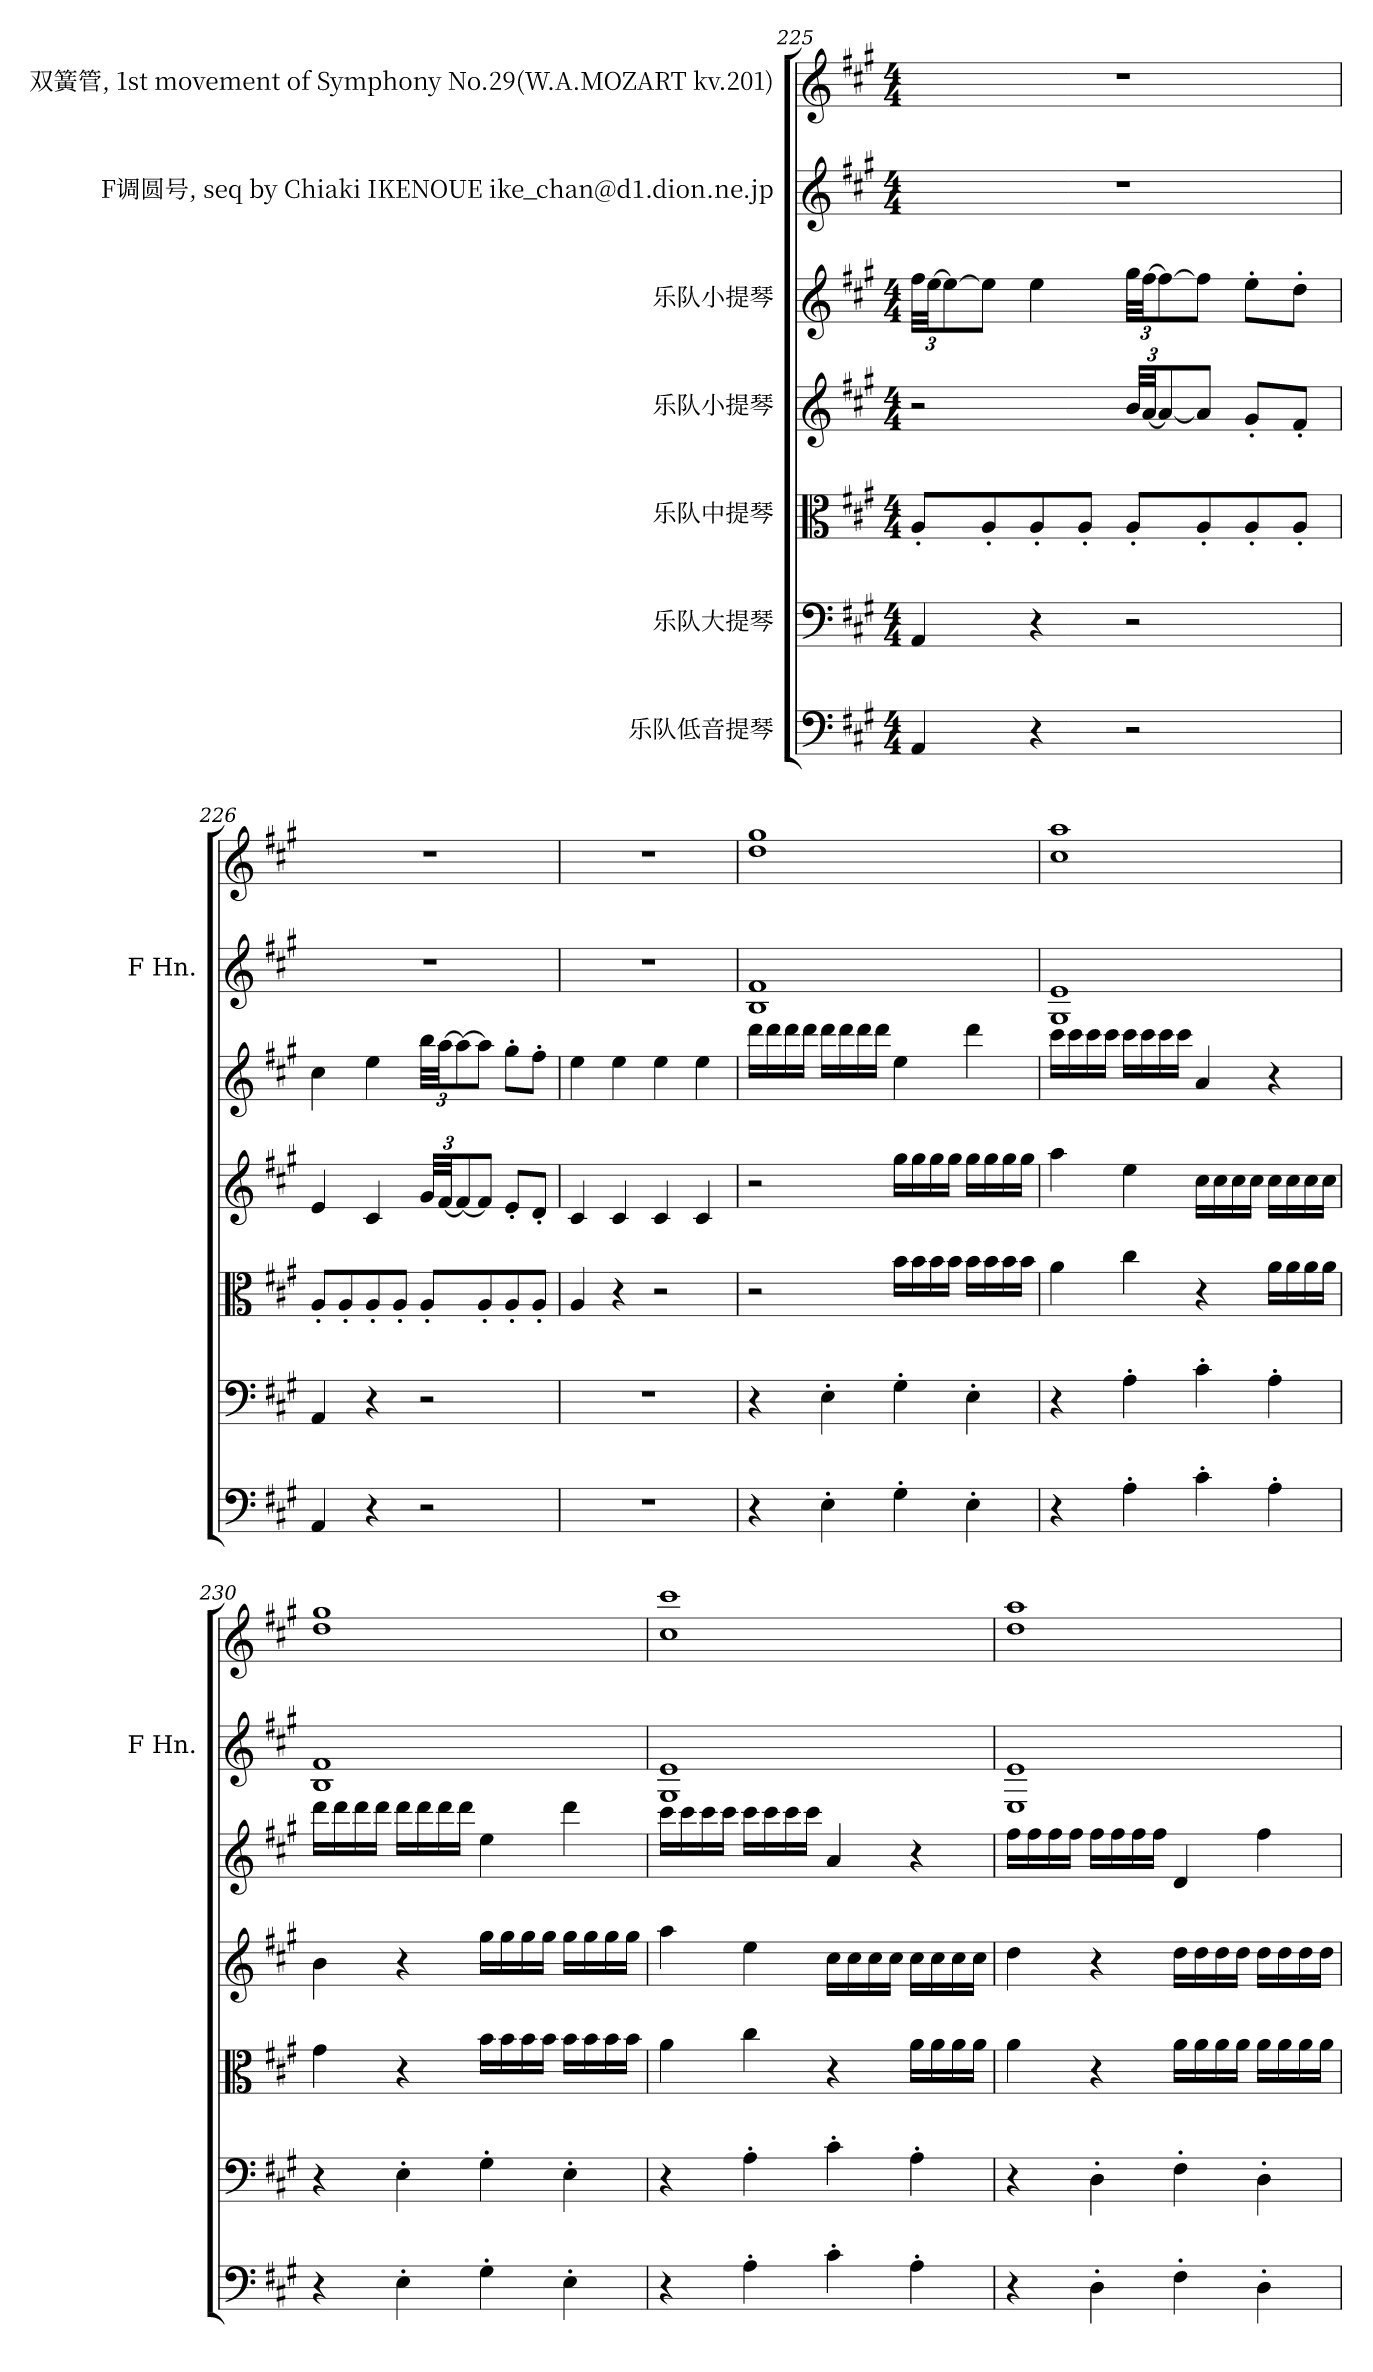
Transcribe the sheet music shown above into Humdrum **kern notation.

**kern	**kern	**kern	**kern	**kern	**kern	**kern
*part7	*part6	*part5	*part4	*part3	*part2	*part1
*staff7	*staff6	*staff5	*staff4	*staff3	*staff2	*staff1
*I"乐队低音提琴	*I"乐队大提琴	*I"乐队中提琴	*I"乐队小提琴	*I"乐队小提琴	*I"F调圆号, seq by Chiaki IKENOUE ike_chan@d1.dion.ne.jp	*I"双簧管, 1st movement of Symphony No.29(W.A.MOZART kv.201)
*	*	*	*	*	*I'F Hn.	*
!!LO:PB:g=z
*clefF4	*clefF4	*clefC3	*clefG2	*clefG2	*clefG2	*clefG2
*ITrd7c12	*	*	*	*	*ITrd4c7	*
*k[f#c#g#]	*k[f#c#g#]	*k[f#c#g#]	*k[f#c#g#]	*k[f#c#g#]	*k[f#c#]	*k[f#c#g#]
*M4/4	*M4/4	*M4/4	*M4/4	*M4/4	*M4/4	*M4/4
*	*	*	*	*Xbrackettup	*	*
=225	=225	=225	=225	=225	=225	=225
4AAA/	4AA/	8A'/L	2r	48ff#\LLL	1r	1r
.	.	.	.	[48ee\JJ	.	.
.	.	.	.	12ee\_	.	.
.	.	8A'/	.	8ee\J]	.	.
4r	4r	8A'/	.	4ee\	.	.
.	.	8A'/J	.	.	.	.
*	*	*	*Xbrackettup	*	*	*
2r	2r	8A'/L	48b/LLL	48gg#\LLL	.	.
.	.	.	[48a/JJ	[48ff#\JJ	.	.
.	.	.	12a/_	12ff#\_	.	.
.	.	8A'/	8a/J]	8ff#\J]	.	.
.	.	8A'/	8g#'/L	8ee'\L	.	.
.	.	8A'/J	8f#'/J	8dd'\J	.	.
=226	=226	=226	=226	=226	=226	=226
4AAA/	4AA/	8A'/L	4e/	4cc#\	1r	1r
.	.	8A'/	.	.	.	.
4r	4r	8A'/	4c#/	4ee\	.	.
.	.	8A'/J	.	.	.	.
2r	2r	8A'/L	48g#/LLL	48bb\LLL	.	.
.	.	.	[48f#/JJ	[48aa\JJ	.	.
.	.	.	12f#/_	12aa\_	.	.
.	.	8A'/	8f#/J]	8aa\J]	.	.
.	.	8A'/	8e'/L	8gg#'\L	.	.
.	.	8A'/J	8d'/J	8ff#'\J	.	.
=227	=227	=227	=227	=227	=227	=227
1r	1r	4A/	4c#/	4ee\	1r	1r
.	.	4r	4c#/	4ee\	.	.
.	.	2r	4c#/	4ee\	.	.
.	.	.	4c#/	4ee\	.	.
!!LO:PB:g=z
=228	=228	=228	=228	=228	=228	=228
*	*	*	*	*	*	*MM160
4r	4r	2r	2r	16ddd\LL	1E 1B	1dd 1gg#
.	.	.	.	16ddd\	.	.
.	.	.	.	16ddd\	.	.
.	.	.	.	16ddd\JJ	.	.
4EE'\	4E'\	.	.	16ddd\LL	.	.
.	.	.	.	16ddd\	.	.
.	.	.	.	16ddd\	.	.
.	.	.	.	16ddd\JJ	.	.
4GG#'\	4G#'\	16b\LL	16gg#\LL	4ee\	.	.
.	.	16b\	16gg#\	.	.	.
.	.	16b\	16gg#\	.	.	.
.	.	16b\JJ	16gg#\JJ	.	.	.
4EE'\	4E'\	16b\LL	16gg#\LL	4ddd\	.	.
.	.	16b\	16gg#\	.	.	.
.	.	16b\	16gg#\	.	.	.
.	.	16b\JJ	16gg#\JJ	.	.	.
=229	=229	=229	=229	=229	=229	=229
4r	4r	4a\	4aa\	16ccc#\LL	1C# 1A	1cc# 1aa
.	.	.	.	16ccc#\	.	.
.	.	.	.	16ccc#\	.	.
.	.	.	.	16ccc#\JJ	.	.
4AA'\	4A'\	4cc#\	4ee\	16ccc#\LL	.	.
.	.	.	.	16ccc#\	.	.
.	.	.	.	16ccc#\	.	.
.	.	.	.	16ccc#\JJ	.	.
4C#'\	4c#'\	4r	16cc#\LL	4a/	.	.
.	.	.	16cc#\	.	.	.
.	.	.	16cc#\	.	.	.
.	.	.	16cc#\JJ	.	.	.
4AA'\	4A'\	16a\LL	16cc#\LL	4r	.	.
.	.	16a\	16cc#\	.	.	.
.	.	16a\	16cc#\	.	.	.
.	.	16a\JJ	16cc#\JJ	.	.	.
!!LO:PB:g=z
=230	=230	=230	=230	=230	=230	=230
4r	4r	4g#\	4b\	16ddd\LL	1E 1B	1dd 1gg#
.	.	.	.	16ddd\	.	.
.	.	.	.	16ddd\	.	.
.	.	.	.	16ddd\JJ	.	.
4EE'\	4E'\	4r	4r	16ddd\LL	.	.
.	.	.	.	16ddd\	.	.
.	.	.	.	16ddd\	.	.
.	.	.	.	16ddd\JJ	.	.
4GG#'\	4G#'\	16b\LL	16gg#\LL	4ee\	.	.
.	.	16b\	16gg#\	.	.	.
.	.	16b\	16gg#\	.	.	.
.	.	16b\JJ	16gg#\JJ	.	.	.
4EE'\	4E'\	16b\LL	16gg#\LL	4ddd\	.	.
.	.	16b\	16gg#\	.	.	.
.	.	16b\	16gg#\	.	.	.
.	.	16b\JJ	16gg#\JJ	.	.	.
=231	=231	=231	=231	=231	=231	=231
4r	4r	4a\	4aa\	16ccc#\LL	1C# 1A	1cc# 1ccc#
.	.	.	.	16ccc#\	.	.
.	.	.	.	16ccc#\	.	.
.	.	.	.	16ccc#\JJ	.	.
4AA'\	4A'\	4cc#\	4ee\	16ccc#\LL	.	.
.	.	.	.	16ccc#\	.	.
.	.	.	.	16ccc#\	.	.
.	.	.	.	16ccc#\JJ	.	.
4C#'\	4c#'\	4r	16cc#\LL	4a/	.	.
.	.	.	16cc#\	.	.	.
.	.	.	16cc#\	.	.	.
.	.	.	16cc#\JJ	.	.	.
4AA'\	4A'\	16a\LL	16cc#\LL	4r	.	.
.	.	16a\	16cc#\	.	.	.
.	.	16a\	16cc#\	.	.	.
.	.	16a\JJ	16cc#\JJ	.	.	.
!!LO:PB:g=z
=232	=232	=232	=232	=232	=232	=232
4r	4r	4a\	4dd\	16ff#\LL	1AA 1A	1dd 1aa
.	.	.	.	16ff#\	.	.
.	.	.	.	16ff#\	.	.
.	.	.	.	16ff#\JJ	.	.
4DD'\	4D'\	4r	4r	16ff#\LL	.	.
.	.	.	.	16ff#\	.	.
.	.	.	.	16ff#\	.	.
.	.	.	.	16ff#\JJ	.	.
4FF#'\	4F#'\	16a\LL	16dd\LL	4d/	.	.
.	.	16a\	16dd\	.	.	.
.	.	16a\	16dd\	.	.	.
.	.	16a\JJ	16dd\JJ	.	.	.
4DD'\	4D'\	16a\LL	16dd\LL	4ff#\	.	.
.	.	16a\	16dd\	.	.	.
.	.	16a\	16dd\	.	.	.
.	.	16a\JJ	16dd\JJ	.	.	.
=	=	=	=	=	=	=
*-	*-	*-	*-	*-	*-	*-
